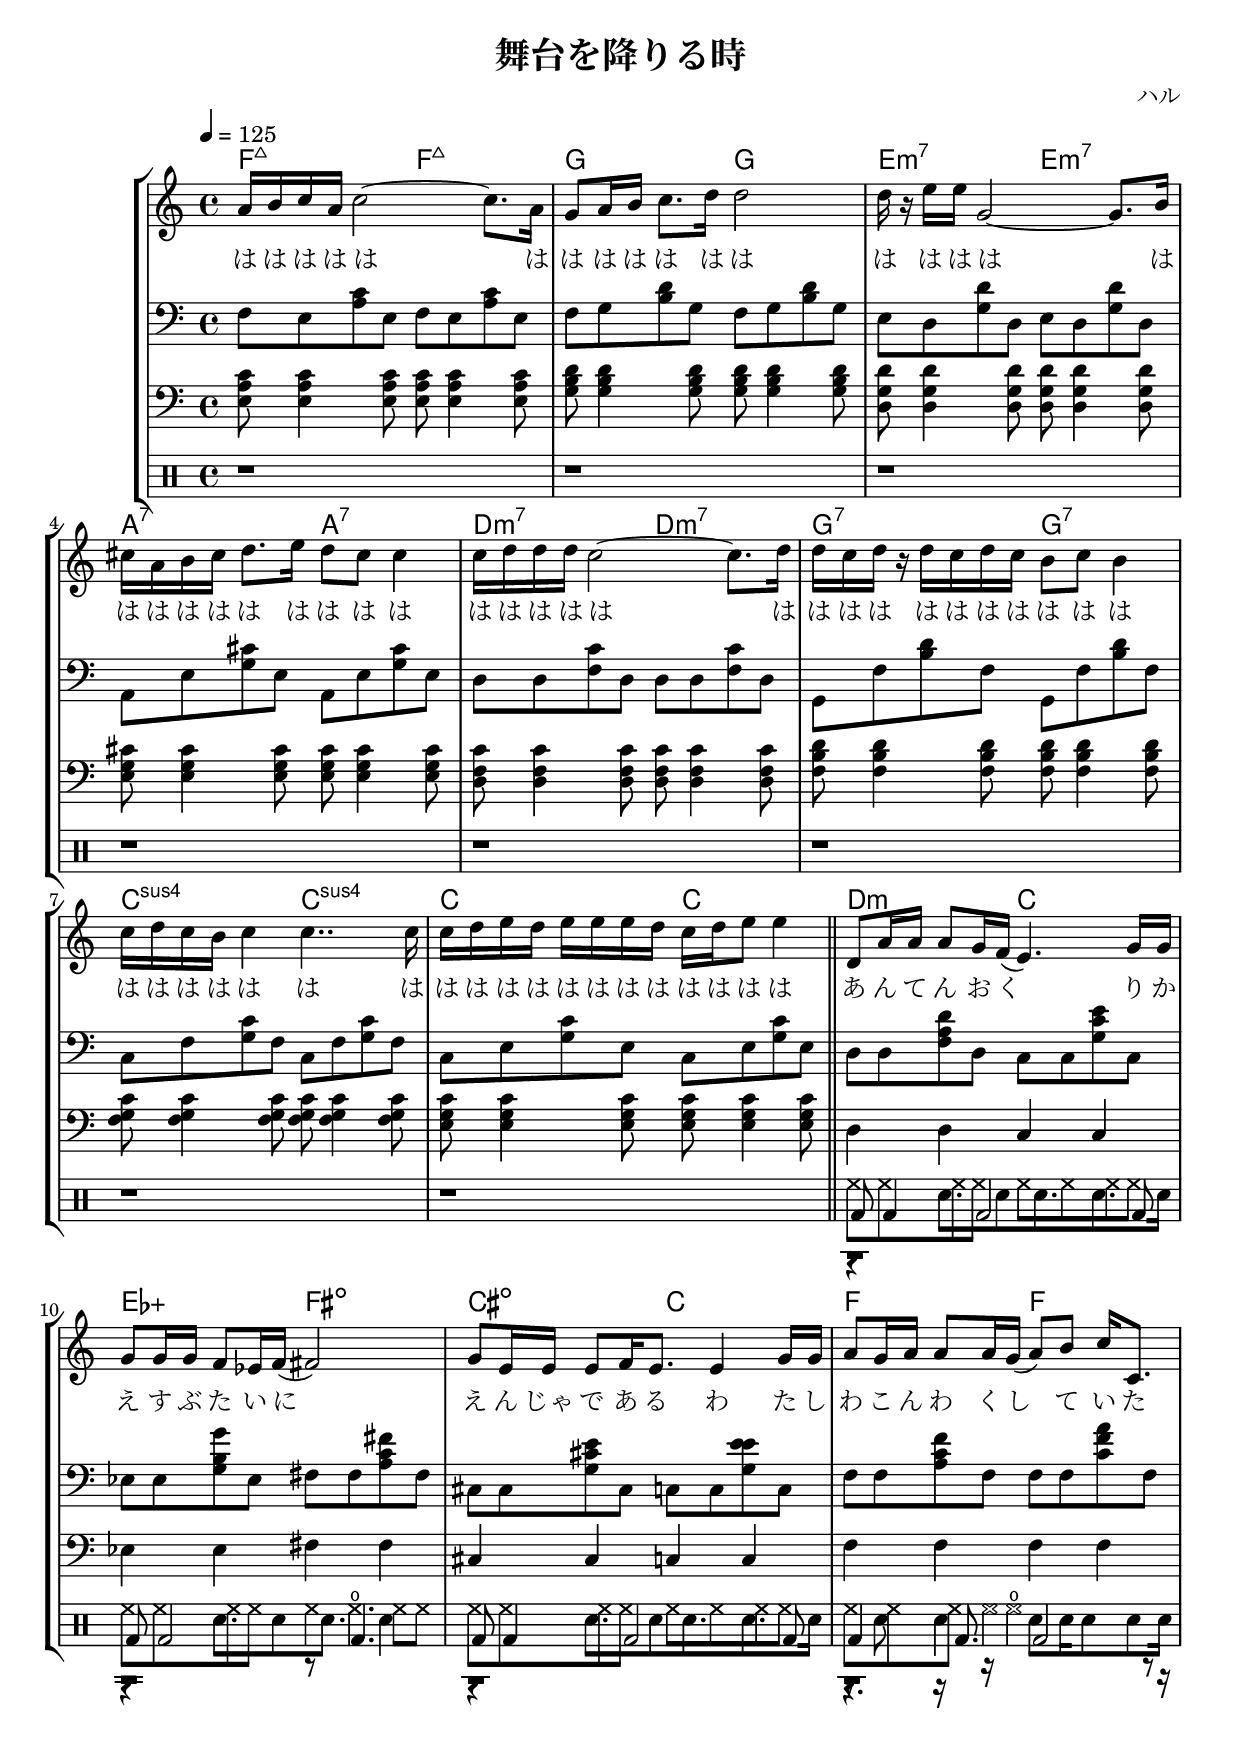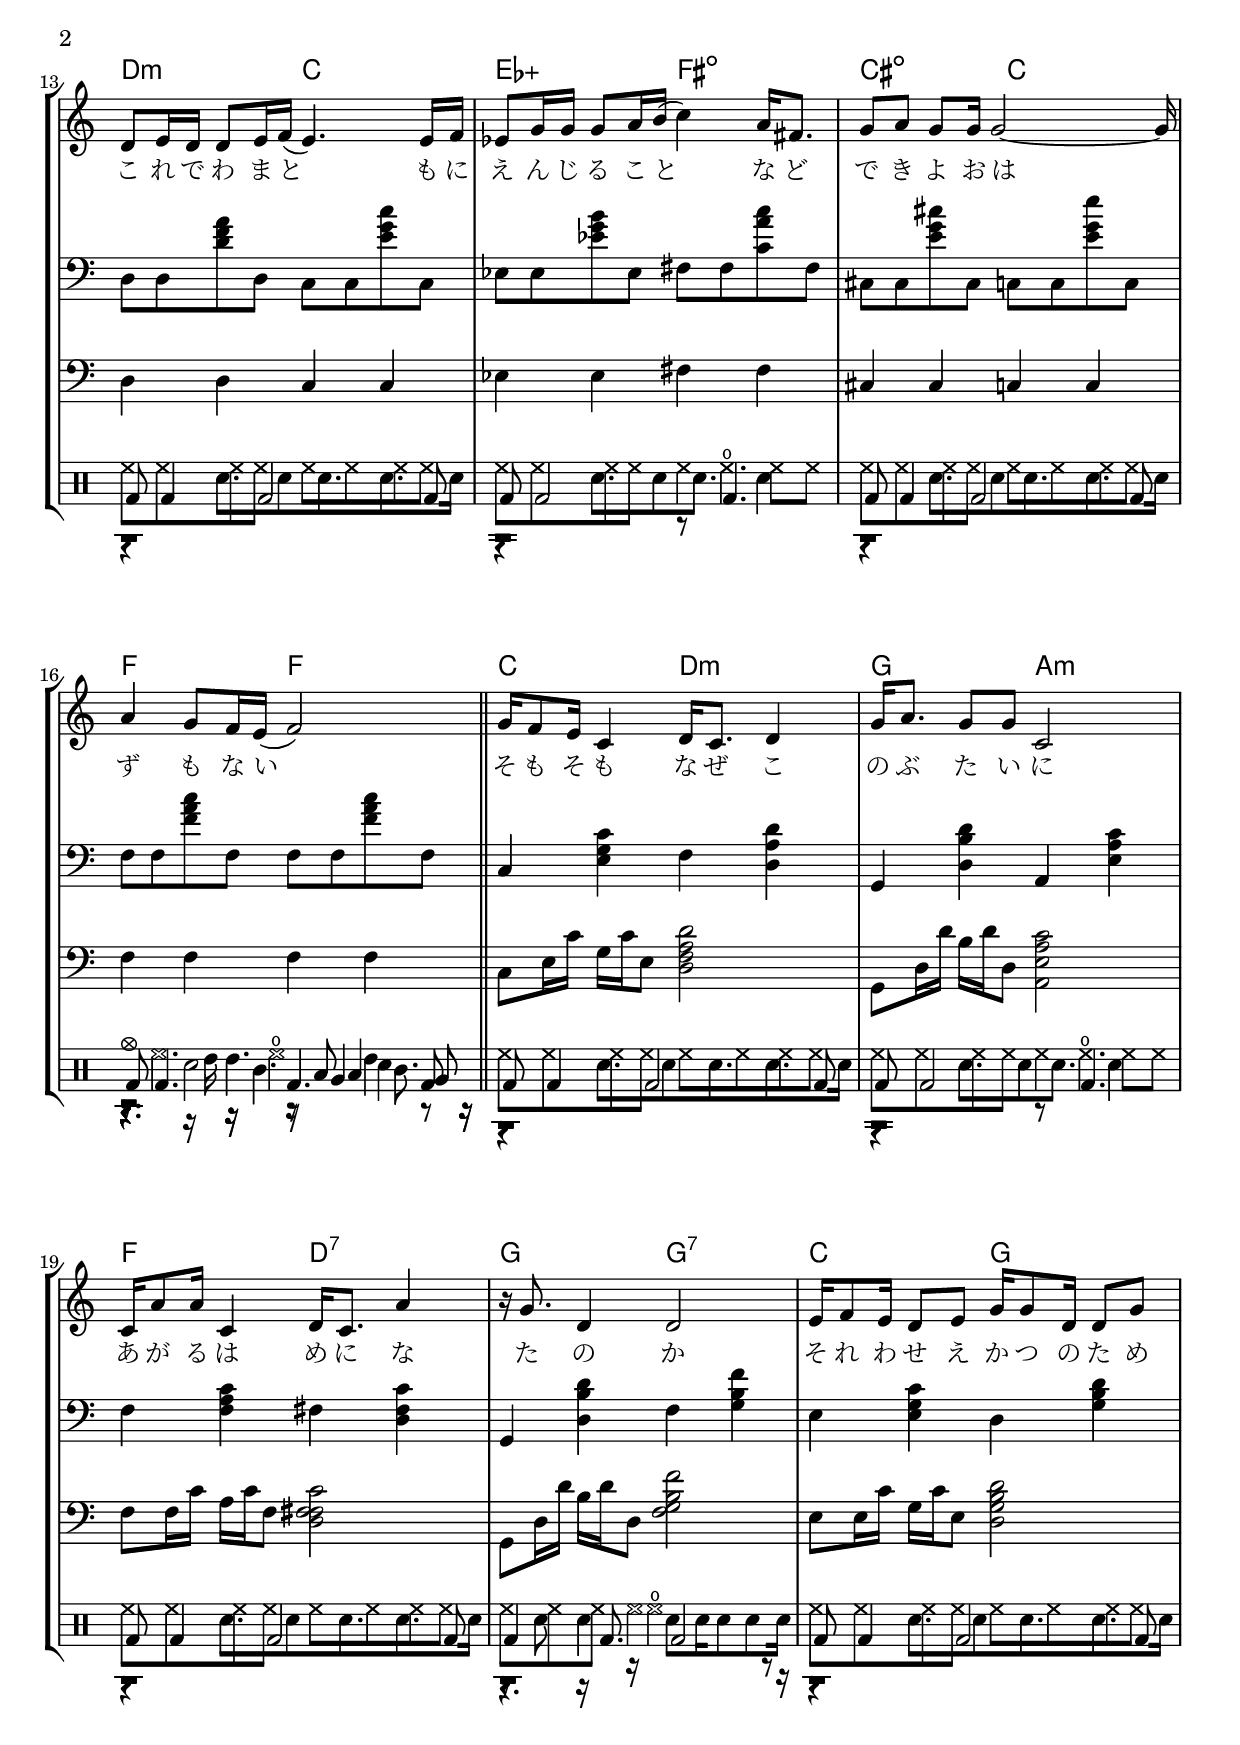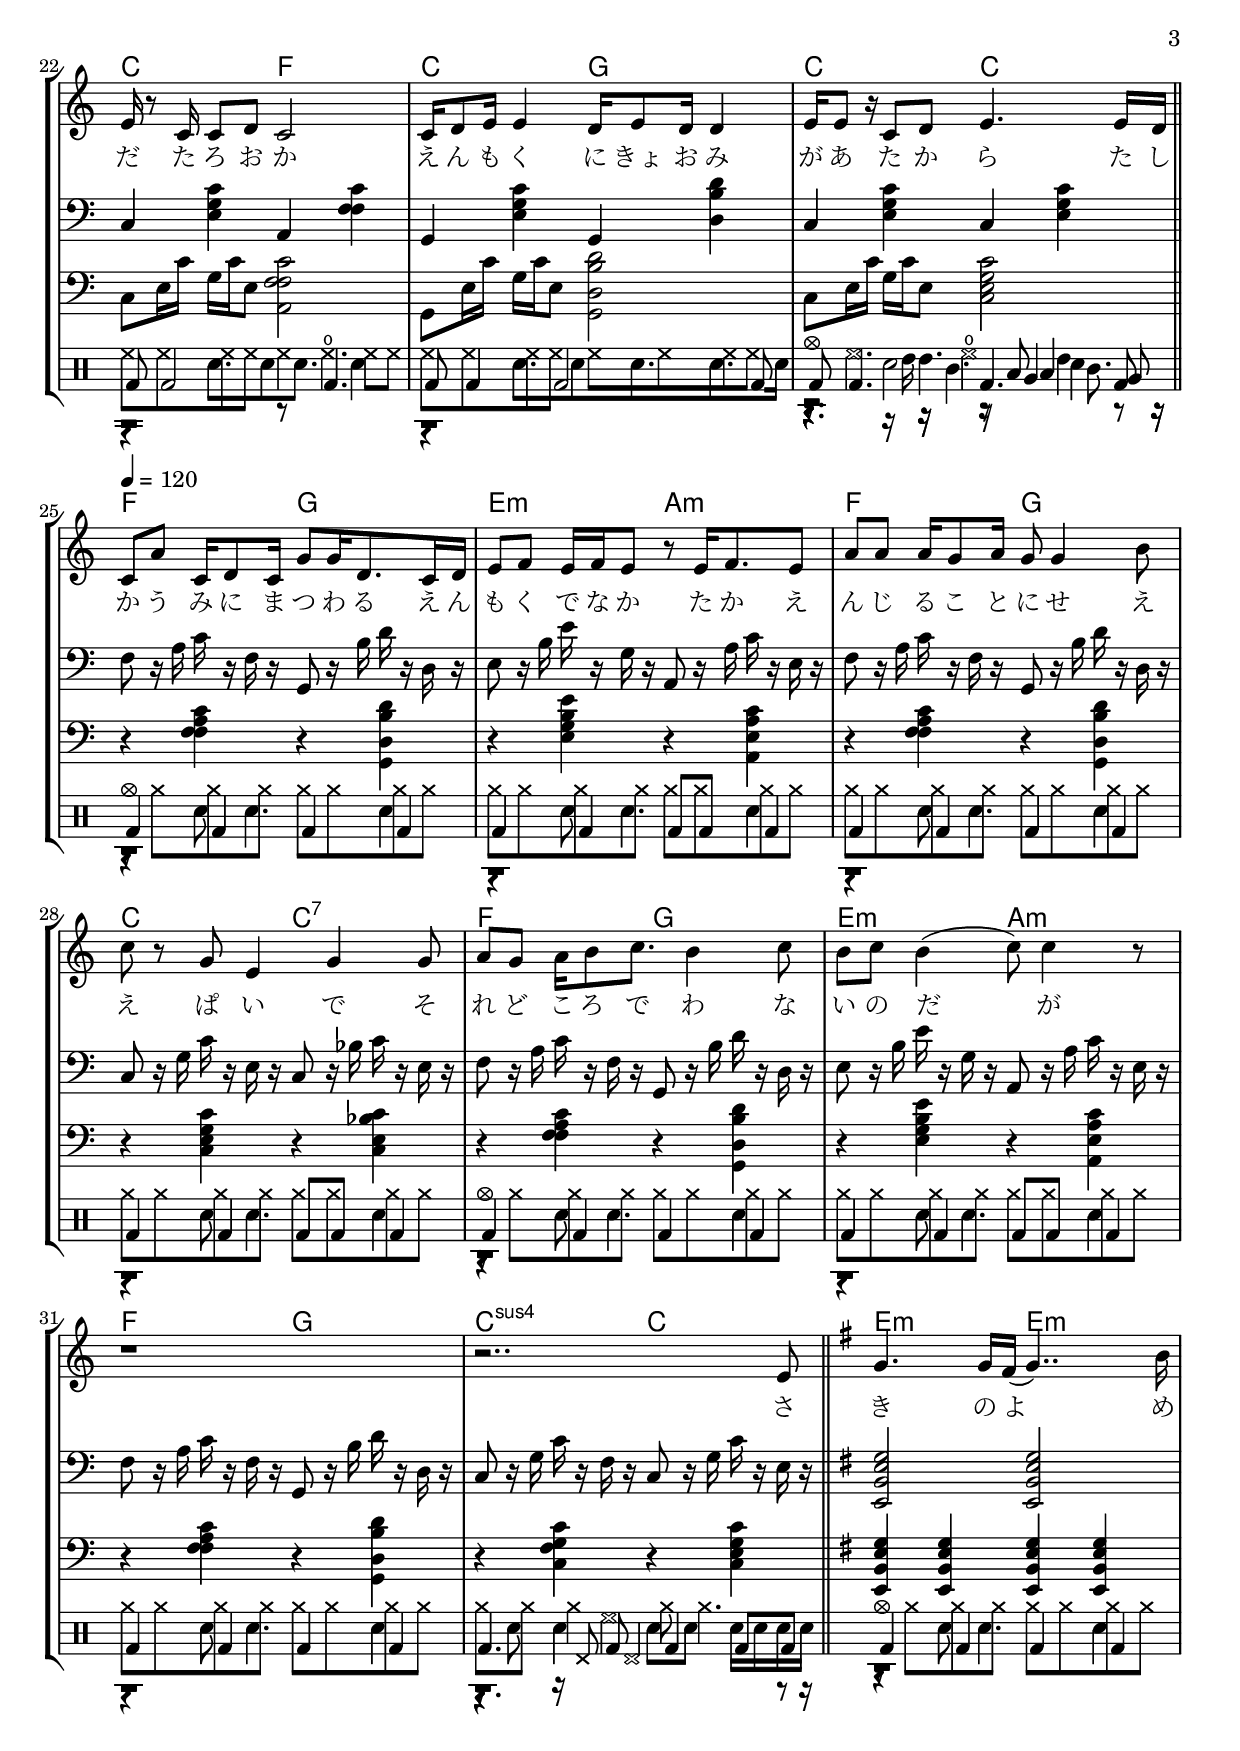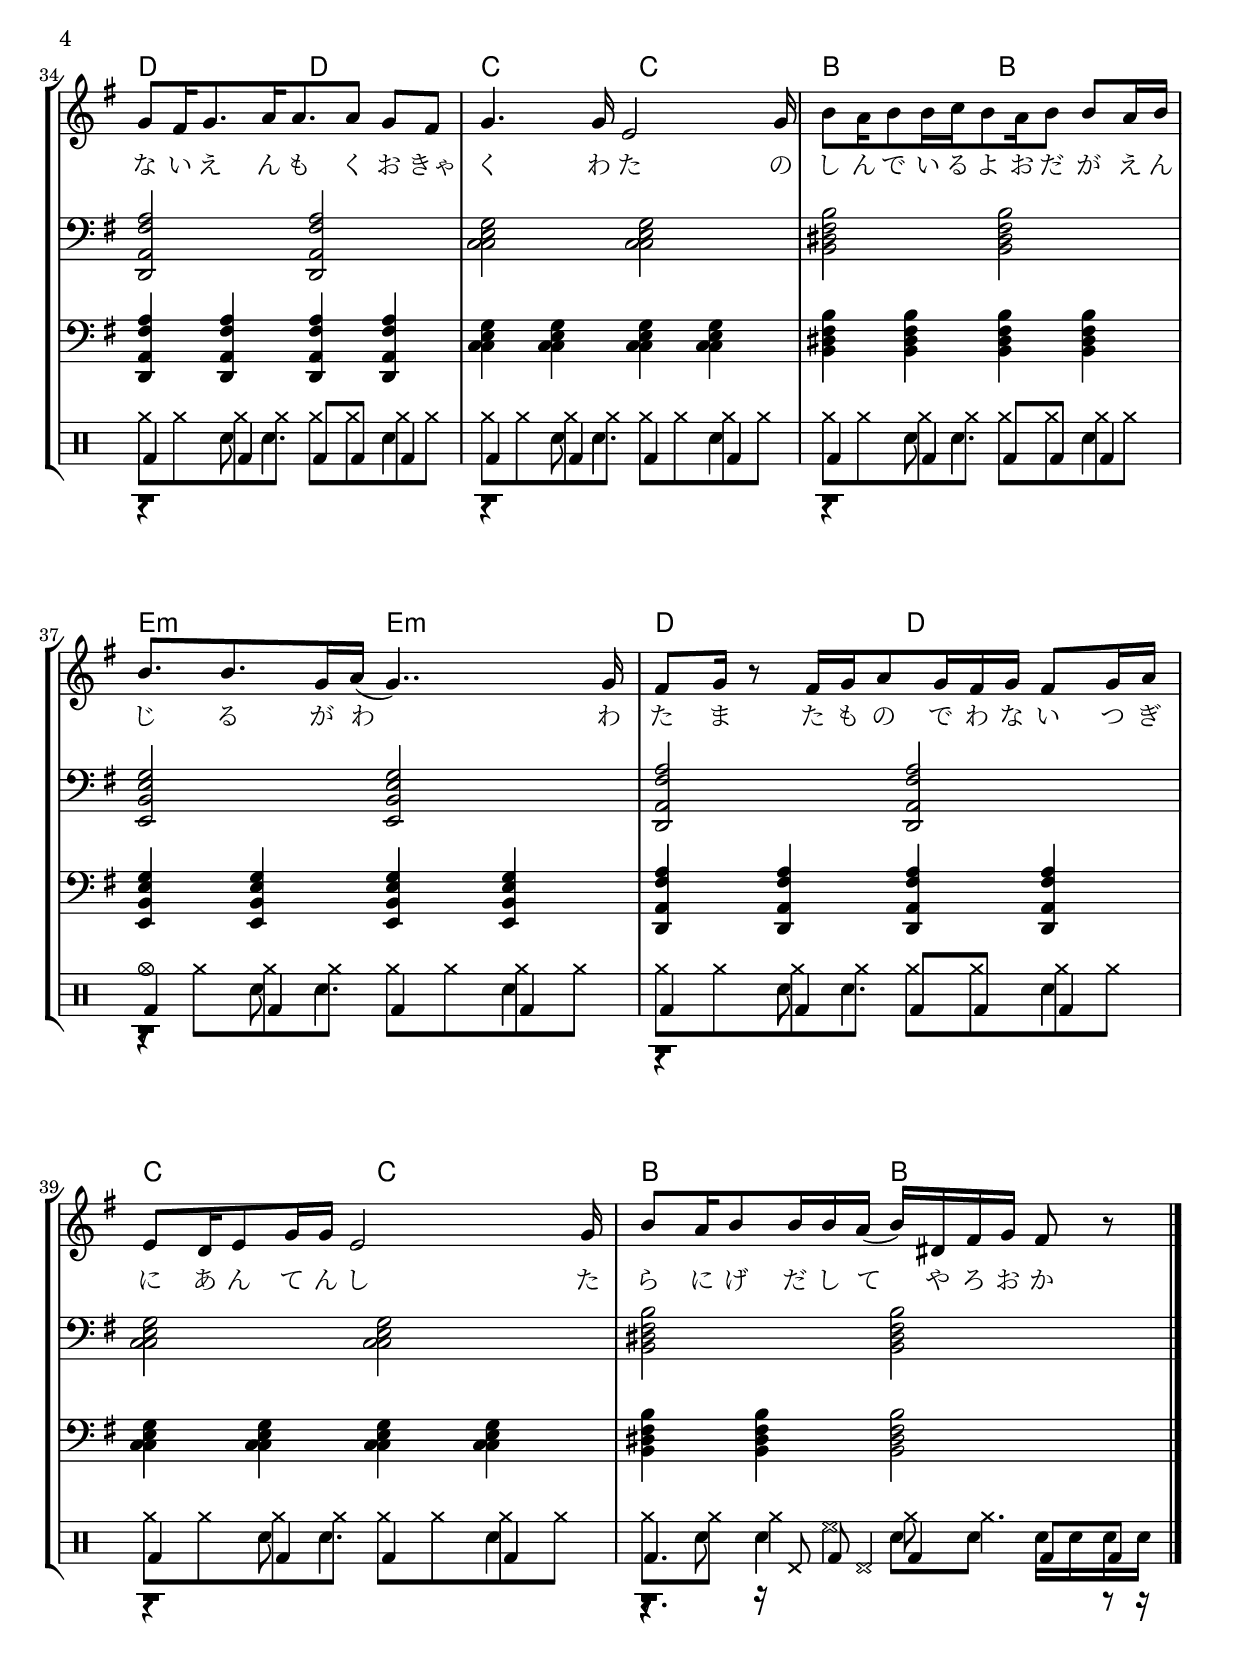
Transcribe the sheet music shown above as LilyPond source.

\version "2.12.1"

\header {
	title = \markup {舞台を降りる時}
	composer = \markup \center-column {ハル}
}

harmony = \chordmode {
	f2:maj7 f:maj7 g g e:min7 e:min7 a:7 a:7 d:min7 d:min7 g:7 g:7 c:sus4 c:sus4 c c 

	d:m c es:aug fis:dim cis:dim c f f d:m c es:aug fis:dim cis:dim c f f 

	c d:m g a:m f d:7 g g:7 c g c f c g c c 

	f g e:m a:m f g c c:7 f g e:m a:m f g c:sus4 c 

	e:m e:m d d c c b b e:m e:m d d c c b b 
}

melody = {
	\set Staff.midiInstrument = #"Viola"
		\key c \major
	\tempo 4 = 125
 a'16  b'16  c''16  a'16  c''2~c''8.  a'16 
	g'8  a'16  b'16  c''8.  d''16  d''2 
	d''16  r16  e''16  e''16  g'2~g'8.  b'16 
	cis''16  a'16  b'16  cis''16  d''8.  e''16  d''8  cis''8  cis''4 
	c''16  d''16  d''16  d''16  c''2~c''8.  d''16 
	d''16  c''16  d''16  r16  d''16  c''16  d''16  c''16  b'8  c''8  b'4 
	c''16  d''16  c''16  b'16  c''4  c''4..  c''16 
	c''16  d''16  e''16  d''16  e''16  e''16  e''16  d''16  c''16  d''16  e''8  e''4
	\set Staff.midiInstrument = #"mmi0.36"
	 d'8  a'16  a'16  a'8  g'16  f'16  (e'4.)  g'16  g'16 
	g'8  g'16  g'16  f'8  es'16  f'16  (fis'2) 
	g'8  e'16  e'16  e'8  f'16  e'8.  e'4  g'16  g'16 
	a'8  g'16  a'16  a'8  a'16  g'16  (a'8)  b'8  c''16  c'8. 
	d'8  e'16  d'16  d'8  e'16  f'16  (e'4.)  e'16  f'16 
	es'8  g'16  g'16  g'8  a'16  b'16  (c''4)  a'16  fis'8. 
	g'8  a'8  g'8  g'16  g'2~g'16 
	a'4  g'8  f'16  e'16  (f'2)
	\set Staff.midiInstrument = #"mmi0.36"
	 g'16  f'8  e'16  c'4  d'16  c'8.  d'4 
	g'16  a'8.  g'8  g'8  c'2 
	c'16  a'8  a'16  c'4  d'16  c'8.  a'4 
	r16  g'8.  d'4  d'2 
	e'16  f'8  e'16  d'8  e'8  g'16  g'8  d'16  d'8  g'8 
	e'16  r8  c'16  c'8  d'8  c'2 
	c'16  d'8  e'16  e'4  d'16  e'8  d'16  d'4 
	e'16  e'8  r16  c'8  d'8  e'4.  	\set Staff.midiInstrument = #"mmi0.36"
	e'16  d'16 
		\tempo 4 = 120
c'8  a'8  c'16  d'8  c'16  g'8  g'16  d'8.  c'16  d'16 
	e'8  f'8  e'16  f'16  e'8  r8  e'16  f'8.  e'8 
	a'8  a'8  a'16  g'8  a'16  g'8  g'4  b'8 
	c''8  r8  g'8  e'4  g'4  g'8 
	a'8  g'8  a'16  b'8  c''8.  b'4  c''8 
	b'8  c''8  b'4  (c''8)  c''4  	r8 r1 r2.. 	\set Staff.midiInstrument = #"mmi0.36"
	e'8 
		\key g \major
g'4.  g'16  fis'16  (g'4..)  b'16 
	g'8  fis'16  g'8.  a'16  a'8.  a'8  g'8  fis'8 
	g'4.  g'16  e'2  g'16 
	b'8  a'16  b'8  b'16  c''16  b'8  a'16  b'8  b'8  a'16  b'16 
	b'8.  b'8.  g'16  a'16  (g'4..)  g'16 
	fis'8  g'16  r8  fis'16  g'16  a'8  g'16  fis'16  g'16  fis'8  g'16  a'16 
	e'8  d'16  e'8  g'16  g'16  e'2  g'16 
	b'8  a'16  b'8  b'16  b'16  a'16  (b'16)  dis'16  fis'16  g'16  fis'8  	r8 	\bar "|."
}

words = \lyricmode {
	は  は  は  は  は  は  は  は  は  は  は  は  は  は  は  は  は  は  は  は  は  は  は  は  は  は  は  は  は  は  は  は  は  は  は  は  は  は  は  は  は  は  は  は  は  は  は  は  は  は  は  は  は  は  は  は  は  は  は  は  は  
	あ  ん  て  ん  お  く  り  か  え  す  ぶ  た  い  に  え  ん  じゃ  で  あ  る  わ  た  し  わ  こ  ん  わ  く  し  て  い  た  こ  れ  で  わ  ま  と  も  に  え  ん  じ  る  こ  と  な  ど  で  き  よ  お  は  ず  も  な  い  
	そ  も  そ  も  な  ぜ  こ  の  ぶ  た  い  に  あ  が  る  は  め  に  な  た  の  か  そ  れ  わ  せ  え  か  つ  の  た  め  だ  た  ろ  お  か  え  ん  も  く  に  きょ  お  み  が  あ  た  か  ら  
	た  し  か  う  み  に  ま  つ  わ  る  え  ん  も  く  で  な  か  た  か  え  ん  じ  る  こ  と  に  せ  え  え  ぱ  い  で  そ  れ  ど  こ  ろ  で  わ  な  い  の  だ  が  
	さ  き  の  よ  め  な  い  え  ん  も  く  お  きゃ  く  わ  た  の  し  ん  で  い  る  よ  お  だ  が  え  ん  じ  る  が  わ  わ  た  ま  た  も  の  で  わ  な  い  つ  ぎ  に  あ  ん  て  ん  し  た  ら  に  げ  だ  し  て  や  ろ  お  か  
}

tempochange = {
	\tempo 4 = 125
	r1 | r1 | r1 | r1 | r1 | r1 | r1 | r1 \bar "||"
	\tempo 4 = 125
	r1 | r1 | r1 | r1 | r1 | r1 | r1 | r1 \bar "||"
	\tempo 4 = 125
	r1 | r1 | r1 | r1 | r1 | r1 | r1 | r1 \bar "||"
	\tempo 4 = 120
	r1 | r1 | r1 | r1 | r1 | r1 | r1 | r1 \bar "||"
	\tempo 4 = 120
	r1 | r1 | r1 | r1 | r1 | r1 | r1 | r1 \bar "|."
}

mainacc = {
	\clef bass
	\set Staff.midiInstrument = #"Alto Sax"
	\key c \major
	\tempo 4 = 125
	f8 e <a c'> e
	f8 e <a c'> e
	f8 g <b d'> g
	f8 g <b d'> g
	e8 d <g d'> d
	e8 d <g d'> d
	a,8 e <g cis'> e
	a,8 e <g cis'> e
	d8 d <f c'> d
	d8 d <f c'> d
	g,8 f <b d'> f
	g,8 f <b d'> f
	c8 f <g c'> f
	c8 f <g c'> f
	c8 e <g c'> e
	c8 e <g c'> e
	\bar "||"

	\set Staff.midiInstrument = #"Electric Guitar (clean)"
	d8 d8 <f a d'>8 d8
	c8 c8 <g c' e'>8 c8
	es8 es8 <g b g'>8 es8
	fis8 fis8 <a c' fis'>8 fis8
	cis8 cis8 <g cis' e'>8 cis8
	c8 c8 <g e' e'>8 c8
	f8 f8 <a c' f'>8 f8
	f8 f8 <c' f' a'>8 f8
	d8 d8 <d' f' a'>8 d8
	c8 c8 <e' g' c''>8 c8
	es8 es8 <es' g' b'>8 es8
	fis8 fis8 <c' a' c''>8 fis8
	cis8 cis8 <e' g' cis''>8 cis8
	c8 c8 <e' g' e''>8 c8
	f8 f8 <f' a' c''>8 f8
	f8 f8 <f' a' c''>8 f8
	\bar "||"

	\set Staff.midiInstrument = #"Dulcimer"
	c4 <e g c'>4
	f4 <d a d'>4
	g,4 <d b d'>4
	a,4 <e a c'>4
	f4 <f a c'>4
	fis4 <d fis c'>4
	g,4 <d b d'>4
	f4 <g b f'>4
	e4 <e g c'>4
	d4 <g b d'>4
	c4 <e g c'>4
	a,4 <f f c'>4
	g,4 <e g c'>4
	g,4 <d b d'>4
	c4 <e g c'>4
	c4 <e g c'>4
	\bar "||"

	\set Staff.midiInstrument = #"Synth Voice"
	\tempo 4 = 120
	f8r16a16c'16r16f16r16
	g,8r16b16d'16r16d16r16
	e8r16b16e'16r16g16r16
	a,8r16a16c'16r16e16r16
	f8r16a16c'16r16f16r16
	g,8r16b16d'16r16d16r16
	c8r16g16c'16r16e16r16
	c8r16bes16c'16r16e16r16
	f8r16a16c'16r16f16r16
	g,8r16b16d'16r16d16r16
	e8r16b16e'16r16g16r16
	a,8r16a16c'16r16e16r16
	f8r16a16c'16r16f16r16
	g,8r16b16d'16r16d16r16
	c8r16g16c'16r16f16r16
	c8r16g16c'16r16e16r16
	\bar "||"

	\set Staff.midiInstrument = #"Electric Piano2"
	\key g \major
	<e, b, e g>2
	<e, b, e g>2
	<d, a, fis a>2
	<d, a, fis a>2
	<c c e g>2
	<c c e g>2
	<b, dis fis b>2
	<b, dis fis b>2
	<e, b, e g>2
	<e, b, e g>2
	<d, a, fis a>2
	<d, a, fis a>2
	<c c e g>2
	<c c e g>2
	<b, dis fis b>2
	<b, dis fis b>2
	\bar "|."
}

subacc = {
	\clef bass
	\set Staff.midiInstrument = #"Acoustic Guitar (steel)"
	\key c \major
	\tempo 4 = 125
	<e a c'>8 <e a c'>4 <e a c'>8
	<e a c'>8 <e a c'>4 <e a c'>8
	<g b d'>8 <g b d'>4 <g b d'>8
	<g b d'>8 <g b d'>4 <g b d'>8
	<d g d'>8 <d g d'>4 <d g d'>8
	<d g d'>8 <d g d'>4 <d g d'>8
	<e g cis'>8 <e g cis'>4 <e g cis'>8
	<e g cis'>8 <e g cis'>4 <e g cis'>8
	<d f c'>8 <d f c'>4 <d f c'>8
	<d f c'>8 <d f c'>4 <d f c'>8
	<f b d'>8 <f b d'>4 <f b d'>8
	<f b d'>8 <f b d'>4 <f b d'>8
	<f g c'>8 <f g c'>4 <f g c'>8
	<f g c'>8 <f g c'>4 <f g c'>8
	<e g c'>8 <e g c'>4 <e g c'>8
	<e g c'>8 <e g c'>4 <e g c'>8
	\bar "||"

	\set Staff.midiInstrument = #"Electric Bass (pick)"
	d4 d4
	c4 c4
	es4 es4
	fis4 fis4
	cis4 cis4
	c4 c4
	f4 f4
	f4 f4
	d4 d4
	c4 c4
	es4 es4
	fis4 fis4
	cis4 cis4
	c4 c4
	f4 f4
	f4 f4
	\bar "||"

	\set Staff.midiInstrument = #"Electric Guitar (muted)"
	c8 e16 c' g c' e8
	<f d a d'>2
	g,8 d16 d' b d' d8
	<a, e a c'>2
	f8 f16 c' a c' f8
	<fis d fis c'>2
	g,8 d16 d' b d' d8
	<f g b f'>2
	e8 e16 c' g c' e8
	<d g b d'>2
	c8 e16 c' g c' e8
	<a, f f c'>2
	g,8 e16 c' g c' e8
	<g, d b d'>2
	c8 e16 c' g c' e8
	<c e g c'>2
	\bar "||"

	\set Staff.midiInstrument = #"Muted Trumpet"
	\tempo 4 = 120
	r4 <f f a c'>4
	r4 <g, d b d'>4
	r4 <e g b e'>4
	r4 <a, e a c'>4
	r4 <f f a c'>4
	r4 <g, d b d'>4
	r4 <c e g c'>4
	r4 <c e bes c'>4
	r4 <f f a c'>4
	r4 <g, d b d'>4
	r4 <e g b e'>4
	r4 <a, e a c'>4
	r4 <f f a c'>4
	r4 <g, d b d'>4
	r4 <c f g c'>4
	r4 <c e g c'>4
	\bar "||"

	\set Staff.midiInstrument = #"FX 8 (sci-fi)"
	\key g \major
	<e, b, e g>4 <e, b, e g>4
	<e, b, e g>4 <e, b, e g>4
	<d, a, fis a>4 <d, a, fis a>4
	<d, a, fis a>4 <d, a, fis a>4
	<c c e g>4 <c c e g>4
	<c c e g>4 <c c e g>4
	<b, dis fis b>4 <b, dis fis b>4
	<b, dis fis b>4 <b, dis fis b>4
	<e, b, e g>4 <e, b, e g>4
	<e, b, e g>4 <e, b, e g>4
	<d, a, fis a>4 <d, a, fis a>4
	<d, a, fis a>4 <d, a, fis a>4
	<c c e g>4 <c c e g>4
	<c c e g>4 <c c e g>4
	<b, dis fis b>4 <b, dis fis b>4
	<b, dis fis b>2
	\bar "|."
}

percA = {
	\drummode {
	r1 |r1 |r1 |r1 |r1 |r1 |r1 |r1 \bar "||"
	hh8 hh8 hh8 hh8 hh8 hh8 hh8 hh8  |hh8 hh8 hh8 hh8 hh4 hh8 hh8  |hh8 hh8 hh8 hh8 hh8 hh8 hh8 hh8  |hh8 hh8 hh8 hh2 r8  |hh8 hh8 hh8 hh8 hh8 hh8 hh8 hh8  |hh8 hh8 hh8 hh8 hh4 hh8 hh8  |hh8 hh8 hh8 hh8 hh8 hh8 hh8 hh8  |r8 hh2. r8  \bar "||"
	hh8 hh8 hh8 hh8 hh8 hh8 hh8 hh8  |hh8 hh8 hh8 hh8 hh4 hh8 hh8  |hh8 hh8 hh8 hh8 hh8 hh8 hh8 hh8  |hh8 hh8 hh8 hh2 r8  |hh8 hh8 hh8 hh8 hh8 hh8 hh8 hh8  |hh8 hh8 hh8 hh8 hh4 hh8 hh8  |hh8 hh8 hh8 hh8 hh8 hh8 hh8 hh8  |r8 hh2. r8  \bar "||"
	r8 cymr8 cymr8 cymr8 cymr8 cymr8 cymr8 cymr8  |cymr8 cymr8 cymr8 cymr8 cymr8 cymr8 cymr8 cymr8  |cymr8 cymr8 cymr8 cymr8 cymr8 cymr8 cymr8 cymr8  |cymr8 cymr8 cymr8 cymr8 cymr8 cymr8 cymr8 cymr8  |r8 cymr8 cymr8 cymr8 cymr8 cymr8 cymr8 cymr8  |cymr8 cymr8 cymr8 cymr8 cymr8 cymr8 cymr8 cymr8  |cymr8 cymr8 cymr8 cymr8 cymr8 cymr8 cymr8 cymr8  |cymr8 cymr8 cymr4 cymr8 cymr4.  \bar "||"
	r8 cymr8 cymr8 cymr8 cymr8 cymr8 cymr8 cymr8  |cymr8 cymr8 cymr8 cymr8 cymr8 cymr8 cymr8 cymr8  |cymr8 cymr8 cymr8 cymr8 cymr8 cymr8 cymr8 cymr8  |cymr8 cymr8 cymr8 cymr8 cymr8 cymr8 cymr8 cymr8  |r8 cymr8 cymr8 cymr8 cymr8 cymr8 cymr8 cymr8  |cymr8 cymr8 cymr8 cymr8 cymr8 cymr8 cymr8 cymr8  |cymr8 cymr8 cymr8 cymr8 cymr8 cymr8 cymr8 cymr8  |cymr8 cymr8 cymr4 cymr8 cymr4.  \bar "|."
	}
}

percB = {
	\drummode {
	r1 |r1 |r1 |r1 |r1 |r1 |r1 |r1 \bar "||"
	r4 sn8. sn8 sn8. sn8. sn16  |r4 sn8. sn8 sn8. sn4  |r4 sn8. sn8 sn8. sn8. sn16  |r8 sn8 sn4 sn8 sn16 sn8 sn8 sn16  |r4 sn8. sn8 sn8. sn8. sn16  |r4 sn8. sn8 sn8. sn4  |r4 sn8. sn8 sn8. sn8. sn16  |r4 sn2 sn4  \bar "||"
	r4 sn8. sn8 sn8. sn8. sn16  |r4 sn8. sn8 sn8. sn4  |r4 sn8. sn8 sn8. sn8. sn16  |r8 sn8 sn4 sn8 sn16 sn8 sn8 sn16  |r4 sn8. sn8 sn8. sn8. sn16  |r4 sn8. sn8 sn8. sn4  |r4 sn8. sn8 sn8. sn8. sn16  |r4 sn2 sn4  \bar "||"
	r4 sn8 sn4. sn4  |r4 sn8 sn4. sn4  |r4 sn8 sn4. sn4  |r4 sn8 sn4. sn4  |r4 sn8 sn4. sn4  |r4 sn8 sn4. sn4  |r4 sn8 sn4. sn4  |r8 sn8 sn4 sn8 sn8 sn16 sn16 sn16 sn16  \bar "||"
	r4 sn8 sn4. sn4  |r4 sn8 sn4. sn4  |r4 sn8 sn4. sn4  |r4 sn8 sn4. sn4  |r4 sn8 sn4. sn4  |r4 sn8 sn4. sn4  |r4 sn8 sn4. sn4  |r8 sn8 sn4 sn8 sn8 sn16 sn16 sn16 sn16  \bar "|."
	}
}

percC = {
	\drummode {
	r1 |r1 |r1 |r1 |r1 |r1 |r1 |r1 \bar "||"
	bd8 bd4 bd2 bd8  |bd8 bd2 bd4.  |bd8 bd4 bd2 bd8  |bd4 r16 bd8. bd2  |bd8 bd4 bd2 bd8  |bd8 bd2 bd4.  |bd8 bd4 bd2 bd8  |bd8 bd4. bd4. bd8  \bar "||"
	bd8 bd4 bd2 bd8  |bd8 bd2 bd4.  |bd8 bd4 bd2 bd8  |bd4 r16 bd8. bd2  |bd8 bd4 bd2 bd8  |bd8 bd2 bd4.  |bd8 bd4 bd2 bd8  |bd8 bd4. bd4. bd8  \bar "||"
	bd4 bd4 bd4 bd4  |bd4 bd4 bd8 bd8 bd4  |bd4 bd4 bd4 bd4  |bd4 bd4 bd8 bd8 bd4  |bd4 bd4 bd4 bd4  |bd4 bd4 bd8 bd8 bd4  |bd4 bd4 bd4 bd4  |bd4. bd8 bd4 bd8 bd8  \bar "||"
	bd4 bd4 bd4 bd4  |bd4 bd4 bd8 bd8 bd4  |bd4 bd4 bd4 bd4  |bd4 bd4 bd8 bd8 bd4  |bd4 bd4 bd4 bd4  |bd4 bd4 bd8 bd8 bd4  |bd4 bd4 bd4 bd4  |bd4. bd8 bd4 bd8 bd8  \bar "|."
	}
}

percD = {
	\drummode {
	r1 |r1 |r1 |r1 |r1 |r1 |r1 |r1 \bar "||"
	r1  |r2 r8 hho4.  |r1  |r4. r16 hho2 r16  |r1  |r2 r8 hho4.  |r1  |r4. r16 hho2 r16  \bar "||"
	r1  |r2 r8 hho4.  |r1  |r4. r16 hho2 r16  |r1  |r2 r8 hho4.  |r1  |r4. r16 hho2 r16  \bar "||"
	cymc1  |r1 |r1 |r1 |cymc1  |r1 |r1 |r1 \bar "||"
	cymc1  |r1 |r1 |r1 |cymc1  |r1 |r1 |r1 \bar "|."
	}
}

percE = {
	\drummode {
	r1 |r1 |r1 |r1 |r1 |r1 |r1 |r1 \bar "||"
	r1 |r1 |r1 |r1 |r1 |r1 |r1 |cymc1  \bar "||"
	r1 |r1 |r1 |r1 |r1 |r1 |r1 |cymc1  \bar "||"
	r1 |r1 |r1 |r1 |r1 |r1 |r1 |r4 r16 hhp8 hhp2 r16  \bar "||"
	r1 |r1 |r1 |r1 |r1 |r1 |r1 |r4 r16 hhp8 hhp2 r16  \bar "|."
	}
}

percF = {
	\drummode {
	r1 | r1 | r1 | r1 | r1 | r1 | r1 | r1 \bar "||"
	r1 |r1 |r1 |r1 |r1 |r1 |r1 |r4 r16 tommh16 tommh4. tommh4  \bar "||"
	r1 |r1 |r1 |r1 |r1 |r1 |r1 |r4 r16 tommh16 tommh4. tommh4  \bar "||"
	r1 |r1 |r1 |r1 |r1 |r1 |r1 |r4. hh2 r8  \bar "||"
	r1 |r1 |r1 |r1 |r1 |r1 |r1 |r4. hh2 r8  \bar "|."
	}
}

percG = {
	\drummode {
	r1 | r1 | r1 | r1 | r1 | r1 | r1 | r1 \bar "||"
	r1 |r1 |r1 |r1 |r1 |r1 |r1 |r4. r16 tomml4. tomml8.  \bar "||"
	r1 |r1 |r1 |r1 |r1 |r1 |r1 |r4. r16 tomml4. tomml8.  \bar "||"
	r1 | r1 | r1 | r1 | r1 | r1 | r1 | r1 \bar "||"
	r1 | r1 | r1 | r1 | r1 | r1 | r1 | r1 \bar "|."
	}
}

percH = {
	\drummode {
	r1 | r1 | r1 | r1 | r1 | r1 | r1 | r1 \bar "||"
	r1 |r1 |r1 |r1 |r1 |r1 |r1 |r2 r16 toml8 toml4 r16  \bar "||"
	r1 |r1 |r1 |r1 |r1 |r1 |r1 |r2 r16 toml8 toml4 r16  \bar "||"
	r1 | r1 | r1 | r1 | r1 | r1 | r1 | r1 \bar "||"
	r1 | r1 | r1 | r1 | r1 | r1 | r1 | r1 \bar "|."
	}
}

percI = {
	\drummode {
	r1 | r1 | r1 | r1 | r1 | r1 | r1 | r1 \bar "||"
	r1 |r1 |r1 |r1 |r1 |r1 |r1 |r2 r8 tomfh4 tomfh8  \bar "||"
	r1 |r1 |r1 |r1 |r1 |r1 |r1 |r2 r8 tomfh4 tomfh8  \bar "||"
	r1 | r1 | r1 | r1 | r1 | r1 | r1 | r1 \bar "||"
	r1 | r1 | r1 | r1 | r1 | r1 | r1 | r1 \bar "|."
	}
}

\score {
	<<
		\new StaffGroup <<
			\new ChordNames {\harmony}
			\new Voice = "melody" {\melody}
			\new Lyrics \lyricsto "melody" \words
			\new Staff = "mainacc" {\mainacc}
			\new Staff = "subacc" {\subacc}
			\new DrumStaff <<
				\new DrumVoice {\percA}
				\new DrumVoice {\percB}
				\new DrumVoice {\percC}
				\new DrumVoice {\percD}
				\new DrumVoice {\percE}
				\new DrumVoice {\percF}
				\new DrumVoice {\percG}
				\new DrumVoice {\percH}
				\new DrumVoice {\percI}
			>>
		>>
	>>
	\layout { }
}
